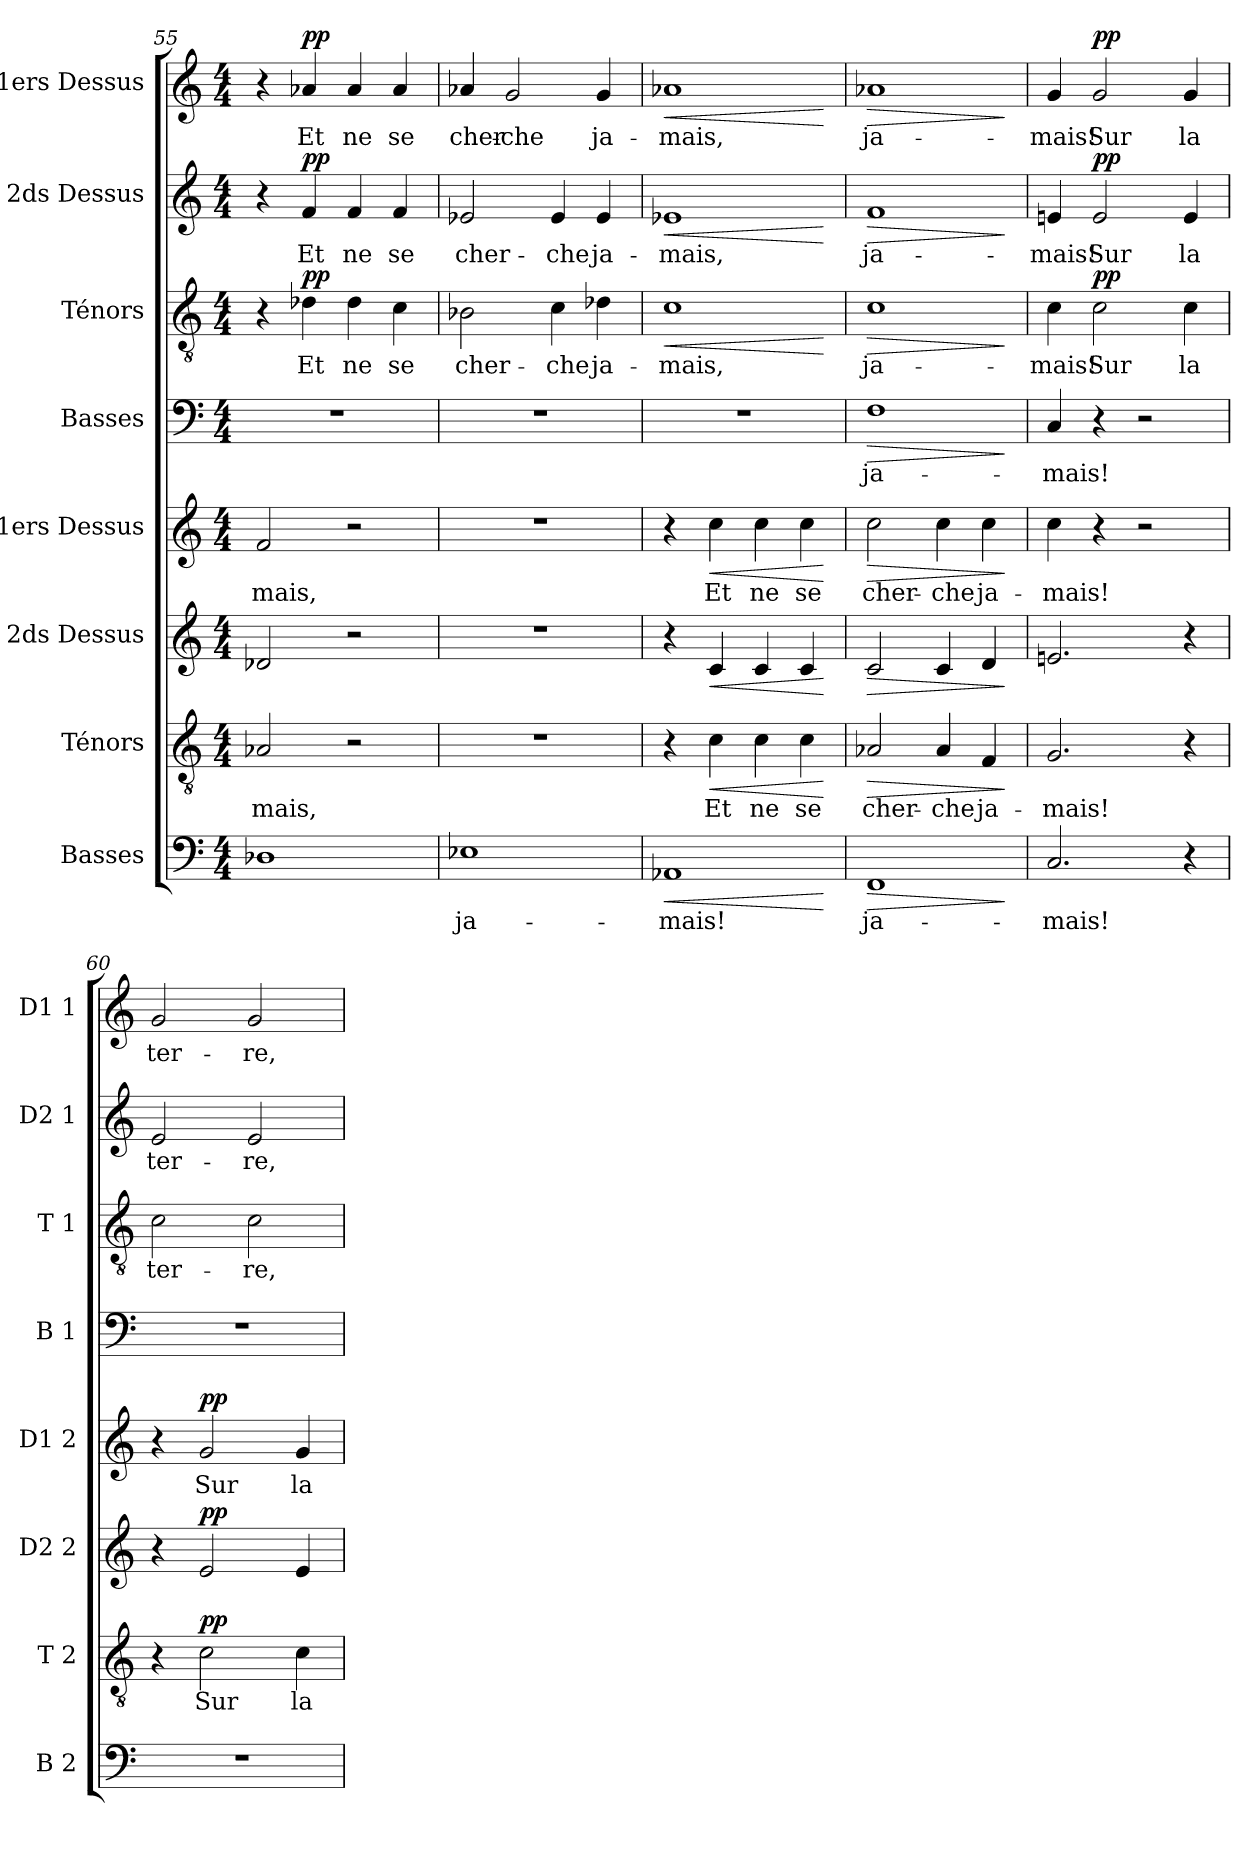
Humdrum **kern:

**kern	**text	**dynam	**kern	**text	**dynam	**kern	**dynam	**kern	**text	**dynam	**kern	**text	**dynam	**kern	**text	**dynam	**kern	**text	**dynam	**kern	**text	**dynam
*part8	*part8	*part8	*part7	*part7	*part7	*part6	*part6	*part5	*part5	*part5	*part4	*part4	*part4	*part3	*part3	*part3	*part2	*part2	*part2	*part1	*part1	*part1
*staff8	*staff8	*staff8	*staff7	*staff7	*staff7	*staff6	*staff6	*staff5	*staff5	*staff5	*staff4	*staff4	*staff4	*staff3	*staff3	*staff3	*staff2	*staff2	*staff2	*staff1	*staff1	*staff1
*I"Basses	*	*	*I"Ténors	*	*	*I"2ds Dessus	*	*I"1ers Dessus	*	*	*I"Basses	*	*	*I"Ténors	*	*	*I"2ds Dessus	*	*	*I"1ers Dessus	*	*
*I'B 2	*	*	*I'T 2	*	*	*I'D2 2	*	*I'D1 2	*	*	*I'B 1	*	*	*I'T 1	*	*	*I'D2 1	*	*	*I'D1 1	*	*
*clefF4	*	*	*clefGv2	*	*	*clefG2	*	*clefG2	*	*	*clefF4	*	*	*clefGv2	*	*	*clefG2	*	*	*clefG2	*	*
*k[]	*	*	*k[]	*	*	*k[]	*	*k[]	*	*	*k[]	*	*	*k[]	*	*	*k[]	*	*	*k[]	*	*
*M4/4	*	*	*M4/4	*	*	*M4/4	*	*M4/4	*	*	*M4/4	*	*	*M4/4	*	*	*M4/4	*	*	*M4/4	*	*
=55	=55	=55	=55	=55	=55	=55	=55	=55	=55	=55	=55	=55	=55	=55	=55	=55	=55	=55	=55	=55	=55	=55
1D-X	.	.	2A-X/	-mais,	.	2d-X/	.	2f/	-mais,	.	1r	.	.	4r	.	.	4r	.	.	4r	.	.
!	!	!	!	!	!	!	!	!	!	!	!	!	!	!	!	!LO:DY:a	!	!	!LO:DY:a	!	!	!LO:DY:a
.	.	.	.	.	.	.	.	.	.	.	.	.	.	4d-X\	Et	pp	4f/	Et	pp	4a-X/	Et	pp
.	.	.	2r	.	.	2r	.	2r	.	.	.	.	.	4d-\	ne	.	4f/	ne	.	4a-/	ne	.
.	.	.	.	.	.	.	.	.	.	.	.	.	.	4c\	se	.	4f/	se	.	4a-/	se	.
=56	=56	=56	=56	=56	=56	=56	=56	=56	=56	=56	=56	=56	=56	=56	=56	=56	=56	=56	=56	=56	=56	=56
1E-X	ja-	.	1r	.	.	1r	.	1r	.	.	1r	.	.	2B-X\	cher-	.	2e-X/	cher-	.	4a-X/	cher-	.
.	.	.	.	.	.	.	.	.	.	.	.	.	.	.	.	.	.	.	.	2g/	-che	.
.	.	.	.	.	.	.	.	.	.	.	.	.	.	4c\	-che	.	4e-/	-che	.	.	.	.
.	.	.	.	.	.	.	.	.	.	.	.	.	.	4d-X\	ja-	.	4e-/	ja-	.	4g/	ja-	.
=57	=57	=57	=57	=57	=57	=57	=57	=57	=57	=57	=57	=57	=57	=57	=57	=57	=57	=57	=57	=57	=57	=57
!	!	!LO:HP:b	!	!	!	!	!	!	!	!	!	!	!	!	!	!LO:HP:b	!	!	!LO:HP:b	!	!	!LO:HP:b
1AA-X	-mais!	<	4r	.	.	4r	.	4r	.	.	1r	.	.	1c	-mais,	<	1e-X	-mais,	<	1a-X	-mais,	<
!	!	!	!	!	!LO:HP:b	!	!LO:HP:b	!	!	!LO:HP:b	!	!	!	!	!	!	!	!	!	!	!	!
.	.	.	4c\	Et	<	4c/	<	4cc\	Et	<	.	.	.	.	.	.	.	.	.	.	.	.
.	.	.	4c\	ne	.	4c/	.	4cc\	ne	.	.	.	.	.	.	.	.	.	.	.	.	.
.	.	.	4c\	se	.	4c/	.	4cc\	se	.	.	.	.	.	.	.	.	.	.	.	.	.
.	.	[	.	.	[	.	[	.	.	[	.	.	.	.	.	[	.	.	[	.	.	[
=58	=58	=58	=58	=58	=58	=58	=58	=58	=58	=58	=58	=58	=58	=58	=58	=58	=58	=58	=58	=58	=58	=58
!	!	!LO:HP:b	!	!	!LO:HP:b	!	!LO:HP:b	!	!	!LO:HP:b	!	!	!LO:HP:b	!	!	!LO:HP:b	!	!	!LO:HP:b	!	!	!LO:HP:b
1FF	ja-	>	2A-X/	cher-	>	2c/	>	2cc\	cher-	>	1F	ja-	>	1c	ja-	>	1f	ja-	>	1a-X	ja-	>
.	.	.	4A-/	-che	.	4c/	.	4cc\	-che	.	.	.	.	.	.	.	.	.	.	.	.	.
.	.	.	4F/	ja-	.	4d/	.	4cc\	ja-	.	.	.	.	.	.	.	.	.	.	.	.	.
.	.	]	.	.	]	.	]	.	.	]	.	.	]	.	.	]	.	.	]	.	.	]
=59	=59	=59	=59	=59	=59	=59	=59	=59	=59	=59	=59	=59	=59	=59	=59	=59	=59	=59	=59	=59	=59	=59
2.C/	-mais!	.	2.G/	-mais!	.	2.en/	.	4cc\	-mais!	.	4C/	-mais!	.	4c\	-mais!	.	4en/	-mais!	.	4g/	-mais!	.
!	!	!	!	!	!	!	!	!	!	!	!	!	!	!	!	!LO:DY:a	!	!	!LO:DY:a	!	!	!LO:DY:a
.	.	.	.	.	.	.	.	4r	.	.	4r	.	.	2c\	Sur	pp	2e/	Sur	pp	2g/	Sur	pp
.	.	.	.	.	.	.	.	2r	.	.	2r	.	.	.	.	.	.	.	.	.	.	.
4r	.	.	4r	.	.	4r	.	.	.	.	.	.	.	4c\	la	.	4e/	la	.	4g/	la	.
=60	=60	=60	=60	=60	=60	=60	=60	=60	=60	=60	=60	=60	=60	=60	=60	=60	=60	=60	=60	=60	=60	=60
1r	.	.	4r	.	.	4r	.	4r	.	.	1r	.	.	2c\	ter-	.	2e/	ter-	.	2g/	ter-	.
!	!	!	!	!	!LO:DY:a	!	!LO:DY:a	!	!	!LO:DY:a	!	!	!	!	!	!	!	!	!	!	!	!
.	.	.	2c\	Sur	pp	2e/	pp	2g/	Sur	pp	.	.	.	.	.	.	.	.	.	.	.	.
.	.	.	.	.	.	.	.	.	.	.	.	.	.	2c\	-re,	.	2e/	-re,	.	2g/	-re,	.
.	.	.	4c\	la	.	4e/	.	4g/	la	.	.	.	.	.	.	.	.	.	.	.	.	.
=	=	=	=	=	=	=	=	=	=	=	=	=	=	=	=	=	=	=	=	=	=	=
*-	*-	*-	*-	*-	*-	*-	*-	*-	*-	*-	*-	*-	*-	*-	*-	*-	*-	*-	*-	*-	*-	*-
